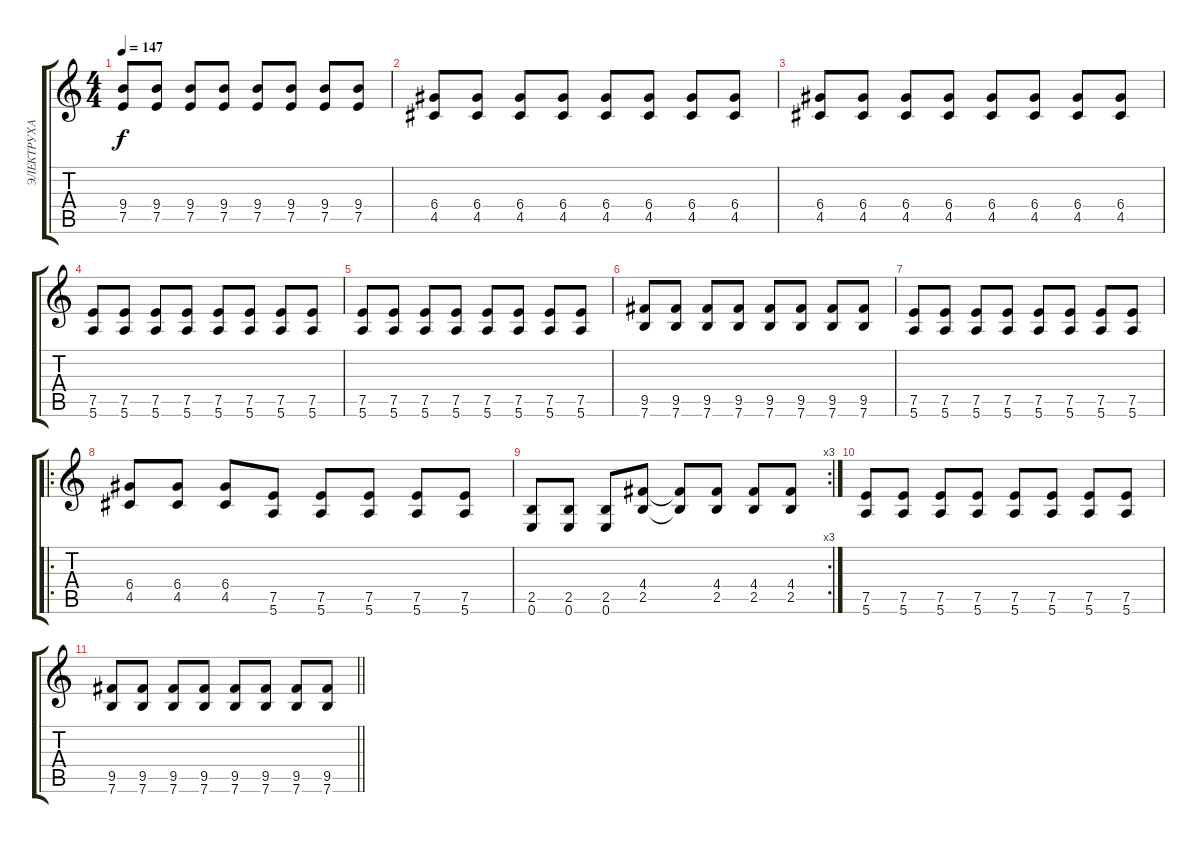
\track ("ЭЛЕКТРУХА" "ЭЛЕКТРУХА") {instrument distortionguitar}
\staff {score tabs}
\tuning (E4 B3 G3 D3 A2 E2) {hide}
\ts (4 4)
\tempo 147
\clef g2
\ks c
(9.4 7.5).8{dy f} (9.4 7.5).8 (9.4 7.5).8 (9.4 7.5).8 (9.4 7.5).8 (9.4 7.5).8 (9.4 7.5).8 (9.4 7.5).8 |
(6.4 4.5).8 (6.4 4.5).8 (6.4 4.5).8 (6.4 4.5).8 (6.4 4.5).8 (6.4 4.5).8 (6.4 4.5).8 (6.4 4.5).8 |
(6.4 4.5).8 (6.4 4.5).8 (6.4 4.5).8 (6.4 4.5).8 (6.4 4.5).8 (6.4 4.5).8 (6.4 4.5).8 (6.4 4.5).8 |
(7.5 5.6).8 (7.5 5.6).8 (7.5 5.6).8 (7.5 5.6).8 (7.5 5.6).8 (7.5 5.6).8 (7.5 5.6).8 (7.5 5.6).8 |
(7.5 5.6).8 (7.5 5.6).8 (7.5 5.6).8 (7.5 5.6).8 (7.5 5.6).8 (7.5 5.6).8 (7.5 5.6).8 (7.5 5.6).8 |
(9.5 7.6).8 (9.5 7.6).8 (9.5 7.6).8 (9.5 7.6).8 (9.5 7.6).8 (9.5 7.6).8 (9.5 7.6).8 (9.5 7.6).8 |
(7.5 5.6).8 (7.5 5.6).8 (7.5 5.6).8 (7.5 5.6).8 (7.5 5.6).8 (7.5 5.6).8 (7.5 5.6).8 (7.5 5.6).8 |
\ro
(6.4 4.5).8 (6.4 4.5).8 (6.4 4.5).8 (7.5 5.6).8 (7.5 5.6).8 (7.5 5.6).8 (7.5 5.6).8 (7.5 5.6).8 |
\rc 3
(2.5 0.6).8 (2.5 0.6).8 (2.5 0.6).8 (4.4 2.5).8 (4.4{t} 2.5{t}).8 (4.4 2.5).8 (4.4 2.5).8 (4.4 2.5).8 |
(7.5 5.6).8 (7.5 5.6).8 (7.5 5.6).8 (7.5 5.6).8 (7.5 5.6).8 (7.5 5.6).8 (7.5 5.6).8 (7.5 5.6).8 |
\barLineRight lightlight
(9.5 7.6).8 (9.5 7.6).8 (9.5 7.6).8 (9.5 7.6).8 (9.5 7.6).8 (9.5 7.6).8 (9.5 7.6).8 (9.5 7.6).8
